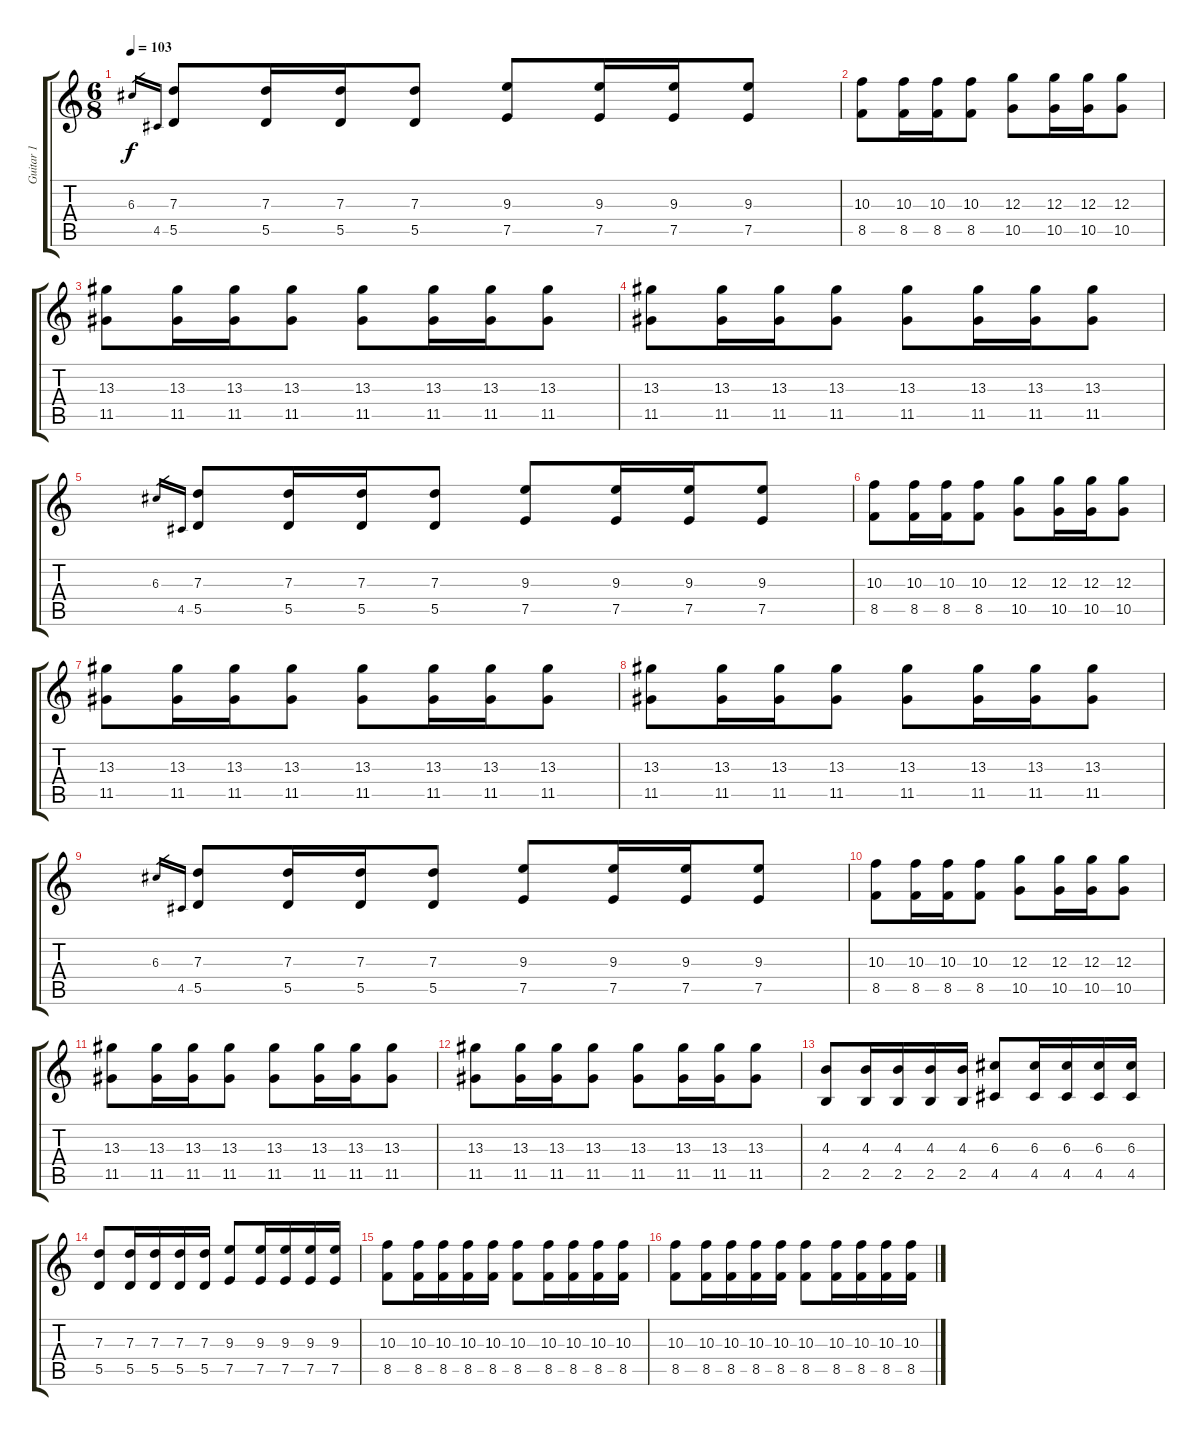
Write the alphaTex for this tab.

\track ("Guitar 1" "Guitar 1") {instrument distortionguitar}
\staff {score tabs}
\tuning (E4 B3 G3 D3 A2 E2) {hide}
\ts (6 8)
\tempo 103
\clef g2
\ks c
6.3.16{gr dy f} 4.5.16{gr} (7.3 5.5).8 (7.3 5.5).16 (7.3 5.5).16 (7.3 5.5).8 (9.3 7.5).8 (9.3 7.5).16 (9.3 7.5).16 (9.3 7.5).8 |
(10.3 8.5).8 (10.3 8.5).16 (10.3 8.5).16 (10.3 8.5).8 (12.3 10.5).8 (12.3 10.5).16 (12.3 10.5).16 (12.3 10.5).8 |
(13.3 11.5).8 (13.3 11.5).16 (13.3 11.5).16 (13.3 11.5).8 (13.3 11.5).8 (13.3 11.5).16 (13.3 11.5).16 (13.3 11.5).8 |
(13.3 11.5).8 (13.3 11.5).16 (13.3 11.5).16 (13.3 11.5).8 (13.3 11.5).8 (13.3 11.5).16 (13.3 11.5).16 (13.3 11.5).8 |
6.3.16{gr} 4.5.16{gr} (7.3 5.5).8 (7.3 5.5).16 (7.3 5.5).16 (7.3 5.5).8 (9.3 7.5).8 (9.3 7.5).16 (9.3 7.5).16 (9.3 7.5).8 |
(10.3 8.5).8 (10.3 8.5).16 (10.3 8.5).16 (10.3 8.5).8 (12.3 10.5).8 (12.3 10.5).16 (12.3 10.5).16 (12.3 10.5).8 |
(13.3 11.5).8 (13.3 11.5).16 (13.3 11.5).16 (13.3 11.5).8 (13.3 11.5).8 (13.3 11.5).16 (13.3 11.5).16 (13.3 11.5).8 |
(13.3 11.5).8 (13.3 11.5).16 (13.3 11.5).16 (13.3 11.5).8 (13.3 11.5).8 (13.3 11.5).16 (13.3 11.5).16 (13.3 11.5).8 |
6.3.16{gr} 4.5.16{gr} (7.3 5.5).8 (7.3 5.5).16 (7.3 5.5).16 (7.3 5.5).8 (9.3 7.5).8 (9.3 7.5).16 (9.3 7.5).16 (9.3 7.5).8 |
(10.3 8.5).8 (10.3 8.5).16 (10.3 8.5).16 (10.3 8.5).8 (12.3 10.5).8 (12.3 10.5).16 (12.3 10.5).16 (12.3 10.5).8 |
(13.3 11.5).8 (13.3 11.5).16 (13.3 11.5).16 (13.3 11.5).8 (13.3 11.5).8 (13.3 11.5).16 (13.3 11.5).16 (13.3 11.5).8 |
(13.3 11.5).8 (13.3 11.5).16 (13.3 11.5).16 (13.3 11.5).8 (13.3 11.5).8 (13.3 11.5).16 (13.3 11.5).16 (13.3 11.5).8 |
(4.3 2.5).8 (4.3 2.5).16 (4.3 2.5).16 (4.3 2.5).16 (4.3 2.5).16 (6.3 4.5).8 (6.3 4.5).16 (6.3 4.5).16 (6.3 4.5).16 (6.3 4.5).16 |
(7.3 5.5).8 (7.3 5.5).16 (7.3 5.5).16 (7.3 5.5).16 (7.3 5.5).16 (9.3 7.5).8 (9.3 7.5).16 (9.3 7.5).16 (9.3 7.5).16 (9.3 7.5).16 |
(10.3 8.5).8 (10.3 8.5).16 (10.3 8.5).16 (10.3 8.5).16 (10.3 8.5).16 (10.3 8.5).8 (10.3 8.5).16 (10.3 8.5).16 (10.3 8.5).16 (10.3 8.5).16 |
(10.3 8.5).8 (10.3 8.5).16 (10.3 8.5).16 (10.3 8.5).16 (10.3 8.5).16 (10.3 8.5).8 (10.3 8.5).16 (10.3 8.5).16 (10.3 8.5).16 (10.3 8.5).16
